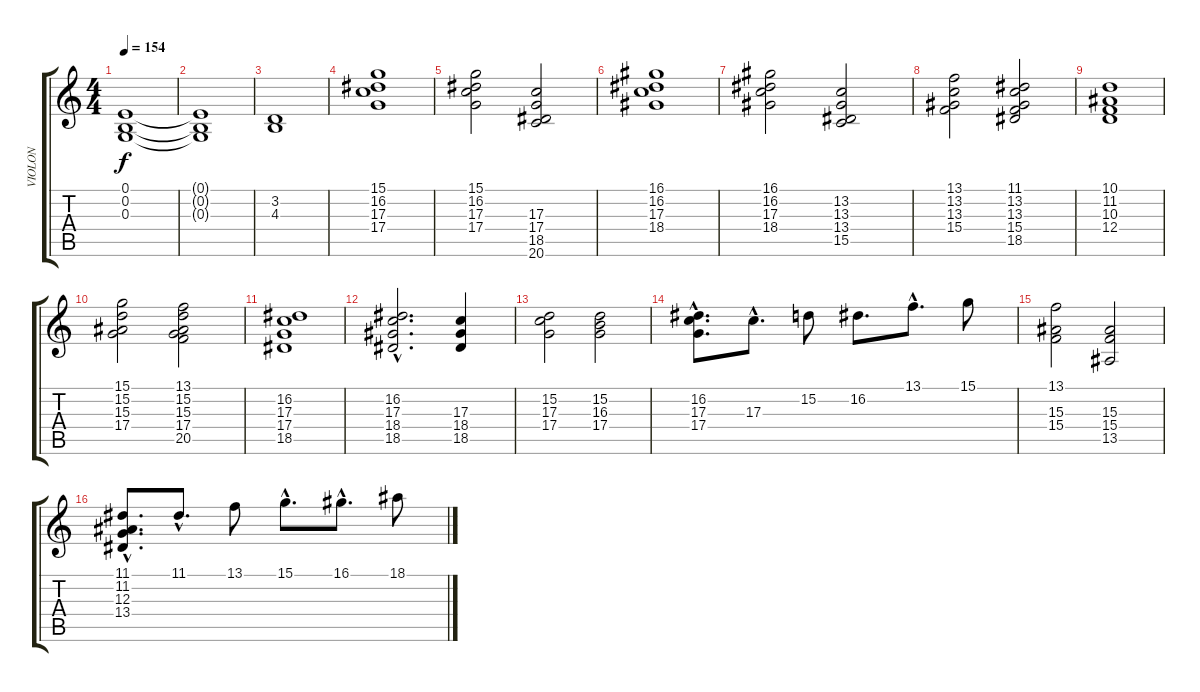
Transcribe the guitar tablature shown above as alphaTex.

\track ("VIOLON" "VIOLON") {instrument stringensemble1}
\staff {score tabs}
\tuning (E4 B3 G3 D3 A2 E2) {hide}
\ts (4 4)
\tempo 154
\clef g2
\ks c
(0.1 0.2 0.3).1{dy f} |
(0.1{t} 0.2{t} 0.3{t}).1 |
(3.2 4.3).1 |
(15.1 16.2 17.3 17.4).1 |
(15.1 16.2 17.3 17.4).2 (17.3 17.4 18.5 20.6).2 |
(16.1 16.2 17.3 18.4).1 |
(16.1 16.2 17.3 18.4).2 (13.2 13.3 13.4 15.5).2 |
(13.1 13.2 13.3 15.4).2 (11.1 13.2 13.3 15.4 18.5).2 |
(10.1 11.2 10.3 12.4).1 |
(15.1 15.2 15.3 17.4).2 (13.1 15.2 15.3 17.4 20.5).2 |
(16.2 17.3 17.4 18.5).1 |
(16.2{hac} 17.3{hac} 18.4{hac} 18.5{hac}).2{d} (17.3 18.4 18.5).4 |
(15.2 17.3 17.4).2 (15.2 16.3 17.4).2 |
(16.2{hac} 17.3{hac} 17.4).8{d} 17.3{hac}.8{d} 15.2.8 16.2.8{d} 13.1{hac}.8{d} 15.1.8 |
(13.1 15.3 15.4).2 (15.3 15.4 13.5).2 |
(11.1{hac} 11.2 12.3 13.4).8{d} 11.1{hac}.8{d} 13.1.8 15.1{hac}.8{d} 16.1{hac}.8{d} 18.1.8
